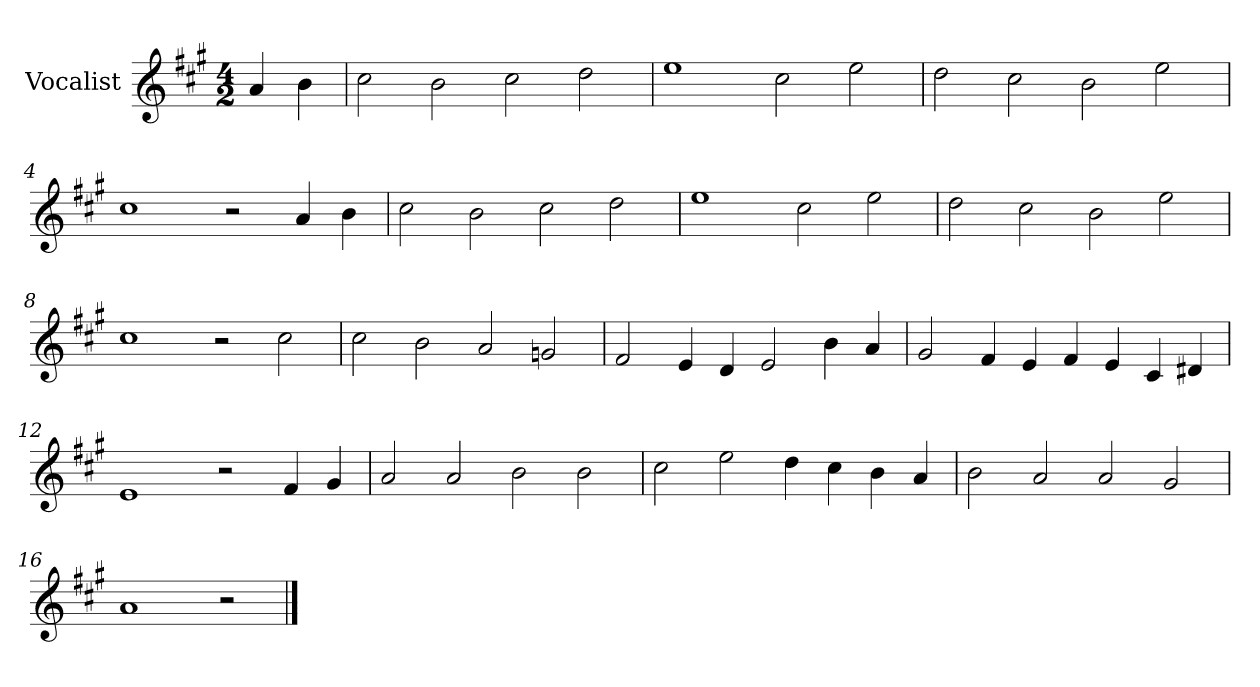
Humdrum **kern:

**kern
*part1
*staff1
*I"Vocalist
*k[f#c#g#]
*A:
*M4/2
=
4a
4b
=1
2cc#
2b
2cc#
2dd
=2
1ee
2cc#
2ee
=3
2dd
2cc#
2b
2ee
=4
1cc#
2r
4a
4b
=5
2cc#
2b
2cc#
2dd
=6
1ee
2cc#
2ee
=7
2dd
2cc#
2b
2ee
=8
1cc#
2r
2cc#
=9
2cc#
2b
2a
2gn
=10
2f#
4e
4d
2e
4b
4a
=11
2g#
4f#
4e
4f#
4e
4c#
4d#X
=12
1e
2r
4f#
4g#
=13
2a
2a
2b
2b
=14
2cc#
2ee
4dd
4cc#
4b
4a
=15
2b
2a
2a
2g#
=16
1a
2r
==
*-
